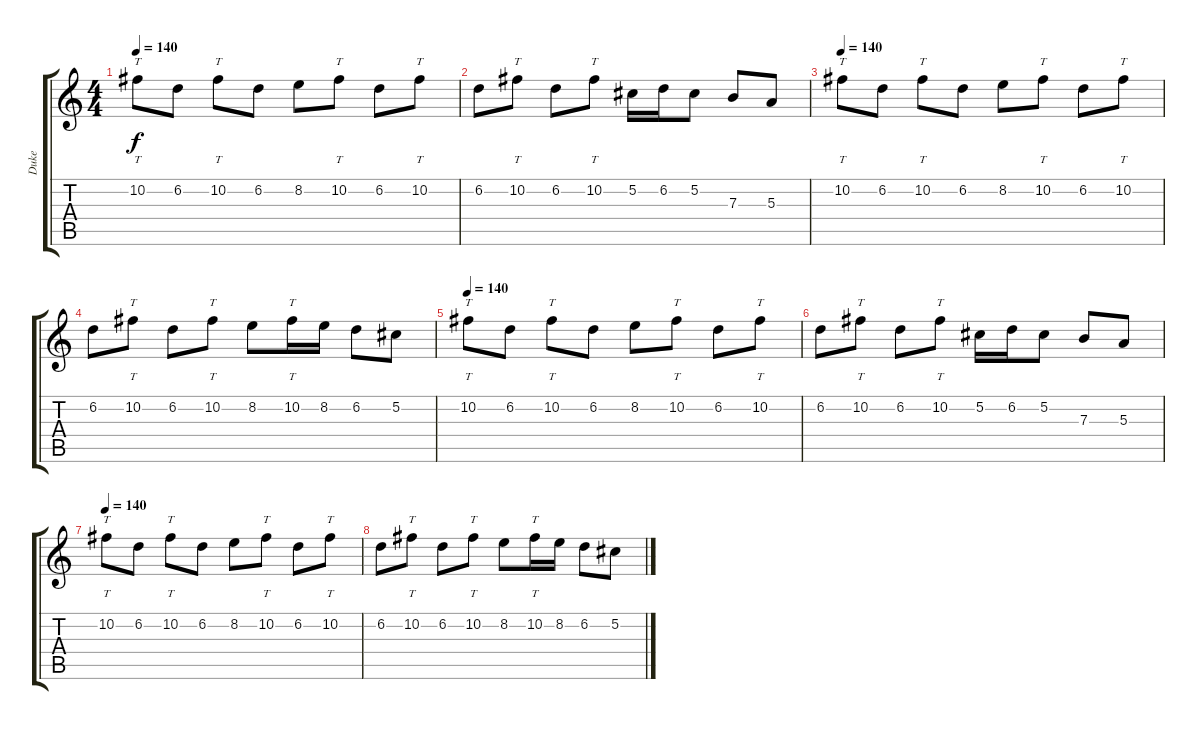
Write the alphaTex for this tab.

\track ("Duke" "Duke") {instrument overdrivenguitar}
\staff {score tabs}
\tuning (Db4 Ab3 E3 B2 Gb2 B1) {hide}
\ts (4 4)
\tempo 140
\clef g2
\ks c
10.2.8{tt dy f} 6.2.8 10.2.8{tt} 6.2.8 8.2.8 10.2.8{tt} 6.2.8 10.2.8{tt} |
6.2.8 10.2.8{tt} 6.2.8 10.2.8{tt} 5.2.16 6.2.16 5.2.8 7.3.8 5.3.8 |
\tempo 140
10.2.8{tt volume 7} 6.2.8 10.2.8{tt} 6.2.8 8.2.8 10.2.8{tt} 6.2.8 10.2.8{tt} |
6.2.8 10.2.8{tt} 6.2.8 10.2.8{tt} 8.2.8 10.2.16{tt} 8.2.16 6.2.8 5.2.8 |
\tempo 140
10.2.8{tt} 6.2.8 10.2.8{tt} 6.2.8 8.2.8 10.2.8{tt} 6.2.8 10.2.8{tt} |
6.2.8 10.2.8{tt} 6.2.8 10.2.8{tt} 5.2.16 6.2.16 5.2.8 7.3.8 5.3.8 |
\tempo 140
10.2.8{tt volume 7} 6.2.8 10.2.8{tt} 6.2.8 8.2.8 10.2.8{tt} 6.2.8 10.2.8{tt} |
6.2.8 10.2.8{tt} 6.2.8 10.2.8{tt} 8.2.8 10.2.16{tt} 8.2.16 6.2.8 5.2.8
